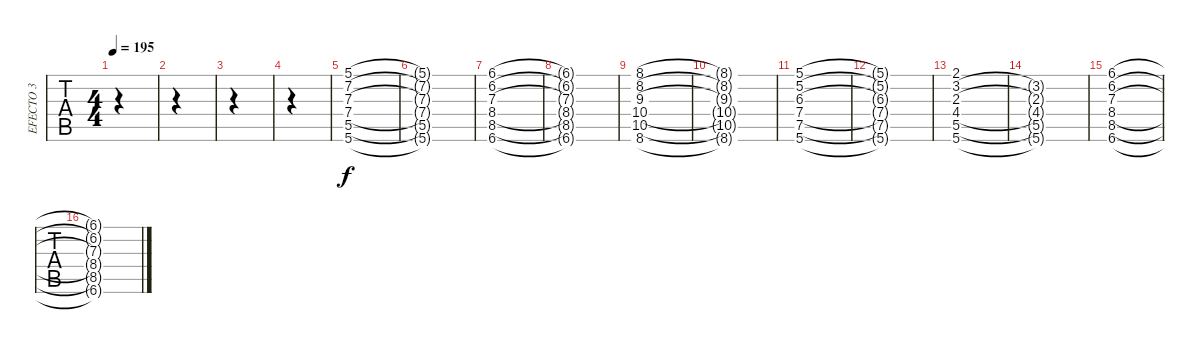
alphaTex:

\track ("EFECTO 3" "EFECTO 3") {instrument synthstrings2}
\staff {tabs}
\tuning (Eb4 Bb3 Gb3 Db3 Ab2 Eb2) {hide}
\ts (4 4)
\tempo 195
\clef g2
\ks c
|
|
|
|
(5.1 7.2 7.3 7.4 5.5 5.6).1 |
(5.1{t} 7.2{t} 7.3{t} 7.4{t} 5.5{t} 5.6{t}).1 |
(6.1 6.2 7.3 8.4 8.5 6.6).1 |
(6.1{t} 6.2{t} 7.3{t} 8.4{t} 8.5{t} 6.6{t}).1 |
(8.1 8.2 9.3 10.4 10.5 8.6).1 |
(8.1{t} 8.2{t} 9.3{t} 10.4{t} 10.5{t} 8.6{t}).1 |
(5.1 5.2 6.3 7.4 7.5 5.6).1 |
(5.1{t} 5.2{t} 6.3{t} 7.4{t} 7.5{t} 5.6{t}).1 |
(2.1 3.2 2.3 4.4 5.5 5.6).1 |
(3.2{t} 2.3{t} 4.4{t} 5.5{t} 5.6{t}).1 |
(6.1 6.2 7.3 8.4 8.5 6.6).1 |
(6.1{t} 6.2{t} 7.3{t} 8.4{t} 8.5{t} 6.6{t}).1
